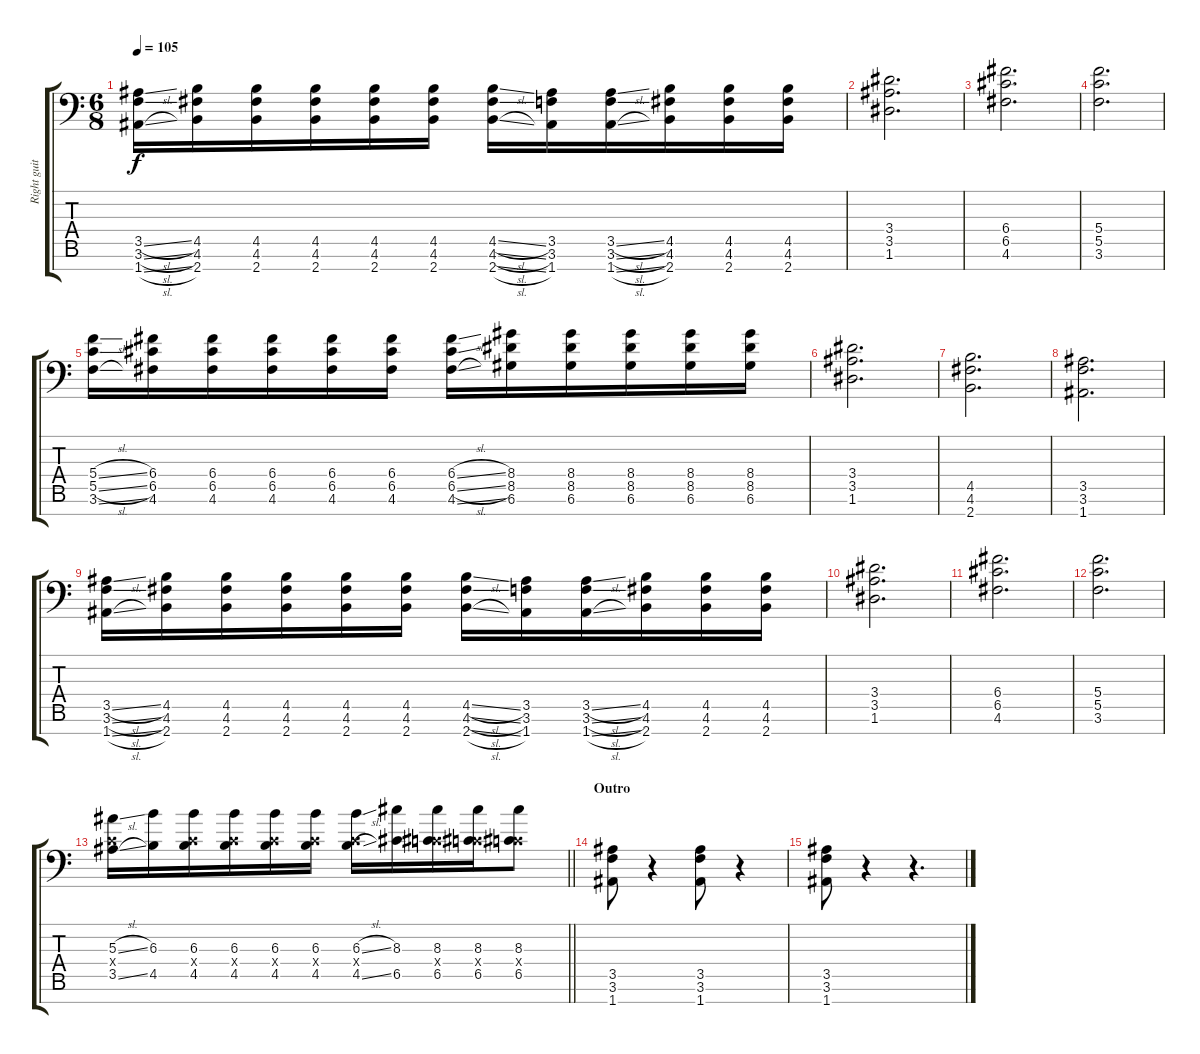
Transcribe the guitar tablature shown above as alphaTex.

\track ("Right guitar" "Right guit") {instrument overdrivenguitar}
\staff {score tabs}
\tuning (D4 A3 F3 C3 G2 D2 A1) {hide}
\ts (6 8)
\tempo 105
\clef f4
\ks c
(3.5{sl} 3.6{sl} 1.7{sl}).16{dy f} (4.5 4.6 2.7).16 (4.5 4.6 2.7).16 (4.5 4.6 2.7).16 (4.5 4.6 2.7).16 (4.5 4.6 2.7).16 (4.5{sl} 4.6{sl} 2.7{sl}).16 (3.5 3.6 1.7).16 (3.5{sl} 3.6{sl} 1.7{sl}).16 (4.5 4.6 2.7).16 (4.5 4.6 2.7).16 (4.5 4.6 2.7).16 |
(3.4 3.5 1.6).2{d} |
(6.4 6.5 4.6).2{d} |
(5.4 5.5 3.6).2{d} |
(5.4{sl} 5.5{sl} 3.6{sl}).16 (6.4 6.5 4.6).16 (6.4 6.5 4.6).16 (6.4 6.5 4.6).16 (6.4 6.5 4.6).16 (6.4 6.5 4.6).16 (6.4{sl} 6.5{sl} 4.6{sl}).16 (8.4 8.5 6.6).16 (8.4 8.5 6.6).16 (8.4 8.5 6.6).16 (8.4 8.5 6.6).16 (8.4 8.5 6.6).16 |
(3.4 3.5 1.6).2{d} |
(4.5 4.6 2.7).2{d} |
(3.5 3.6 1.7).2{d} |
(3.5{sl} 3.6{sl} 1.7{sl}).16 (4.5 4.6 2.7).16 (4.5 4.6 2.7).16 (4.5 4.6 2.7).16 (4.5 4.6 2.7).16 (4.5 4.6 2.7).16 (4.5{sl} 4.6{sl} 2.7{sl}).16 (3.5 3.6 1.7).16 (3.5{sl} 3.6{sl} 1.7{sl}).16 (4.5 4.6 2.7).16 (4.5 4.6 2.7).16 (4.5 4.6 2.7).16 |
(3.4 3.5 1.6).2{d} |
(6.4 6.5 4.6).2{d} |
(5.4 5.5 3.6).2{d} |
\barLineRight lightlight
(5.3{sl} 0.4{x} 3.5{sl}).16 (6.3 4.5).16 (6.3 0.4{x} 4.5).16 (6.3 0.4{x} 4.5).16 (6.3 0.4{x} 4.5).16 (6.3 0.4{x} 4.5).16 (6.3{sl} 0.4{x} 4.5{sl}).16 (8.3 6.5).16 (8.3 0.4{x} 6.5).16 (8.3 0.4{x} 6.5).16 (8.3 0.4{x} 6.5).8 |
\section ("" "Outro")
(3.5 3.6 1.7).8 r.4 (3.5 3.6 1.7).8 r.4 |
(3.5 3.6 1.7).8 r.4 r.4{d}
